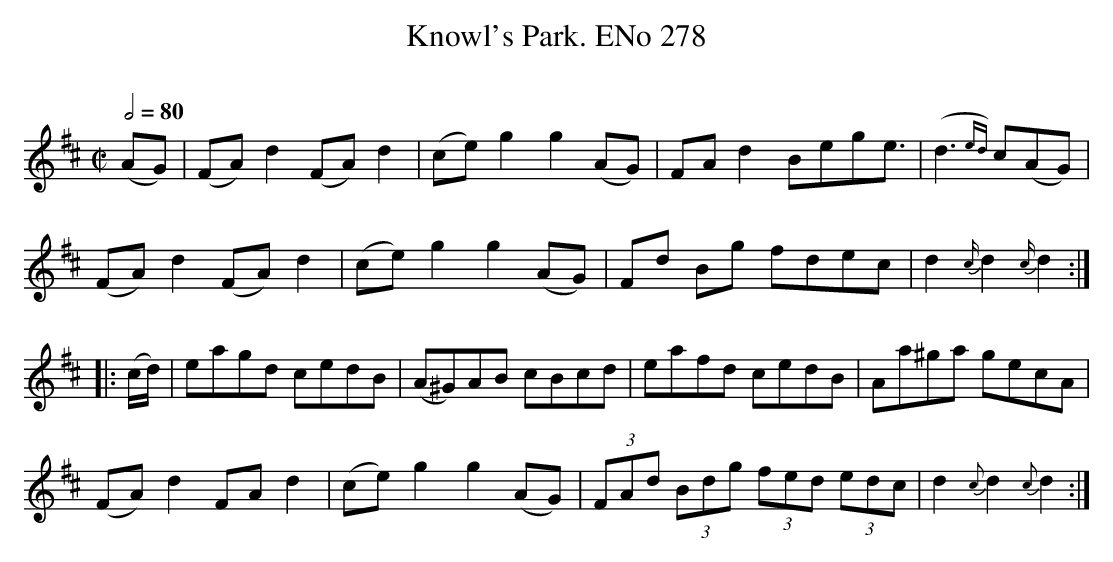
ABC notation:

X:1
T:Knowl's Park. ENo 278
M:C|
L:1/8
Q:1/2=80
O:
K:D
(AG) | (FA)d2(FA)d2 | (ce)g2g2(AG) | FAd2Bege | >(d4{ed}>)c2(AG) |
(FA)d2(FA)d2 | (ce)g2g2(AG) | Fd Bg fdec | d2{c/}d2{c/}d2 :|
|: (c/d/) | eagd cedB | (A^G)AB cBcd | eafd cedB | Aa^ga gecA |
(FA)d2FAd2 | (ce)g2g2(AG) | (3FAd (3Bdg (3fed (3edc | d2{c}d2{c}d2 :|
